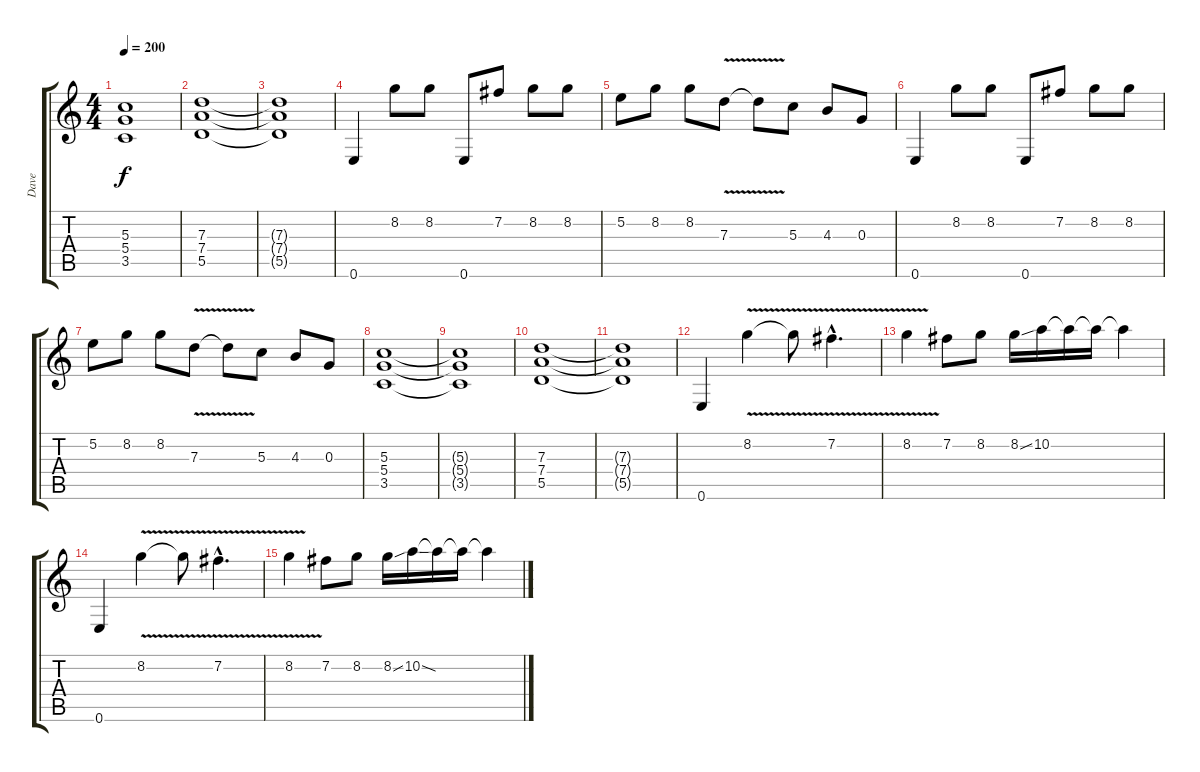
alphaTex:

\track ("Dave" "Dave") {instrument distortionguitar}
\staff {score tabs}
\tuning (E4 B3 G3 D3 A2 E2) {hide}
\ts (4 4)
\tempo 200
\clef g2
\ks c
(5.3{t} 5.4{t} 3.5{t}).1{dy f} |
(7.3 7.4 5.5).1 |
(7.3{t} 7.4{t} 5.5{t}).1 |
0.6.4 8.2.8 8.2.8 0.6.8 7.2.8 8.2.8 8.2.8 |
5.2.8 8.2.8 8.2.8 7.3{v}.8 7.3{t}.8 5.3.8 4.3.8 0.3.8 |
0.6.4 8.2.8 8.2.8 0.6.8 7.2.8 8.2.8 8.2.8 |
5.2.8 8.2.8 8.2.8 7.3{v}.8 7.3{t}.8 5.3.8 4.3.8 0.3.8 |
(5.3 5.4 3.5).1 |
(5.3{t} 5.4{t} 3.5{t}).1 |
(7.3 7.4 5.5).1 |
(7.3{t} 7.4{t} 5.5{t}).1 |
0.6.4 8.2{v}.4 8.2{t}.8 7.2{v hac}.4{d} |
8.2{v}.4 7.2.8 8.2.8 8.2{ss}.16 10.2.16 10.2{t}.16 10.2{t}.16 10.2{t}.4 |
0.6.4 8.2{v}.4 8.2{t}.8 7.2{v hac}.4{d} |
8.2{v}.4 7.2.8 8.2.8 8.2{ss}.16 10.2{ss}.16 10.2{t}.16 10.2{t}.16 10.2{t}.4
